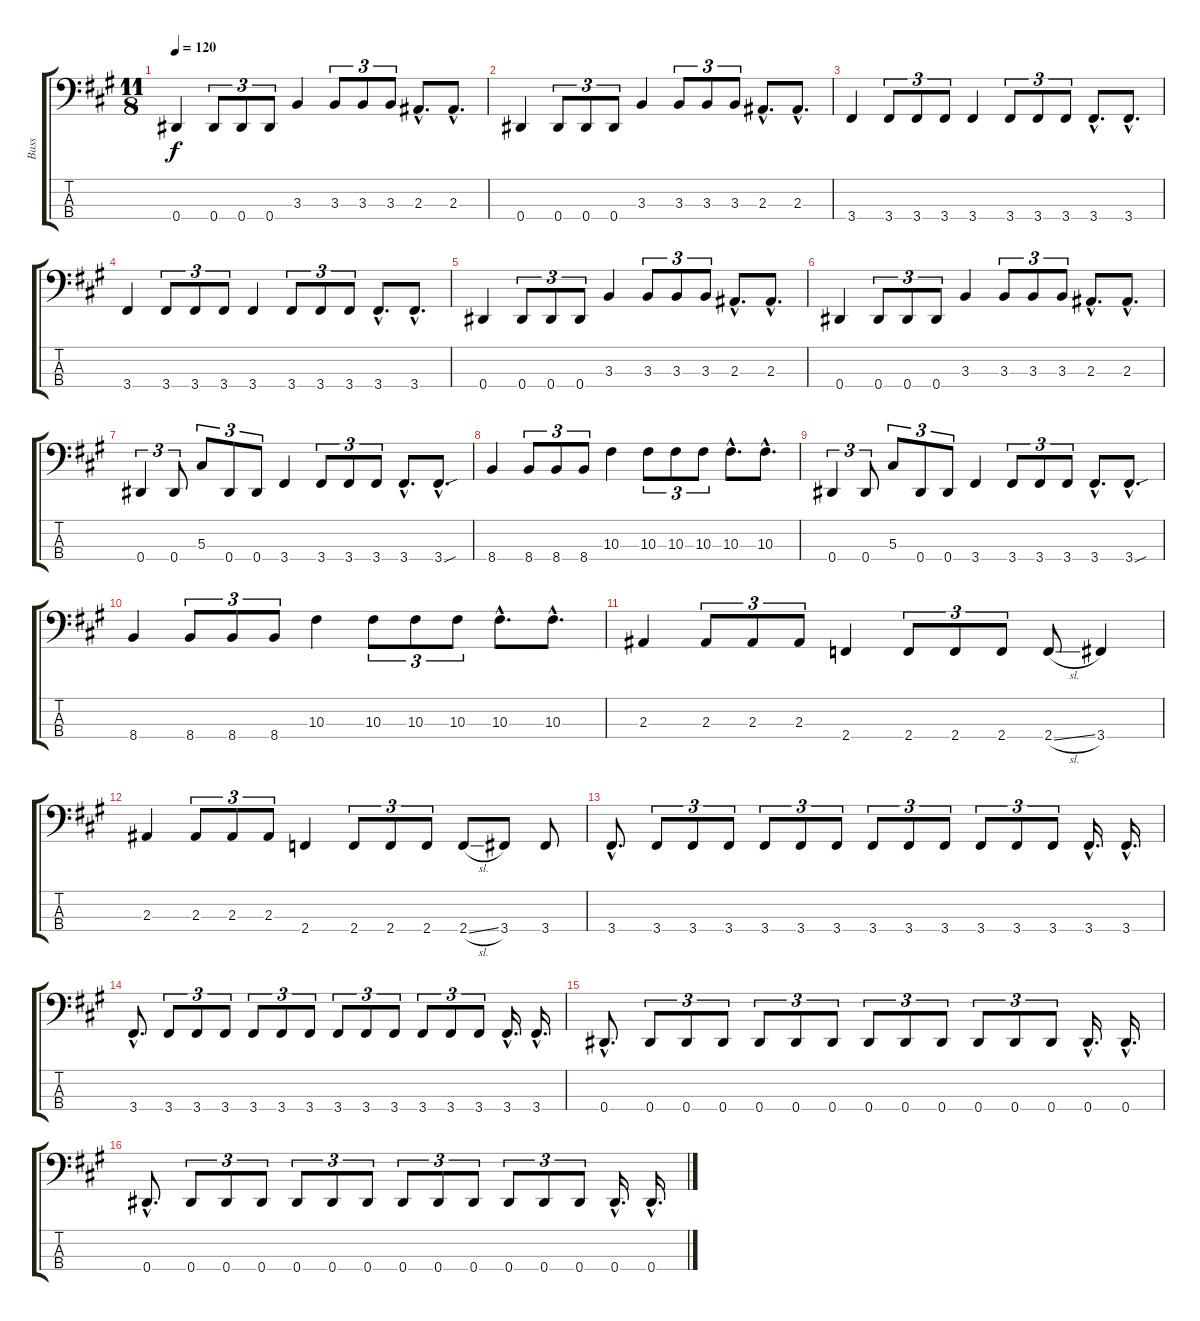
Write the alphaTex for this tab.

\track ("Bass" "Bass") {instrument electricbasspick}
\staff {score tabs}
\tuning (Gb2 Db2 Ab1 Eb1) {hide}
\ts (11 8)
\tempo 120
\clef f4
\ks a
0.4.4{dy f} 0.4.8{tu (3 2)} 0.4.8{tu (3 2)} 0.4.8{tu (3 2)} 3.3.4 3.3.8{tu (3 2)} 3.3.8{tu (3 2)} 3.3.8{tu (3 2)} 2.3{hac}.8{d} 2.3{hac}.8{d} |
0.4.4 0.4.8{tu (3 2)} 0.4.8{tu (3 2)} 0.4.8{tu (3 2)} 3.3.4 3.3.8{tu (3 2)} 3.3.8{tu (3 2)} 3.3.8{tu (3 2)} 2.3{hac}.8{d} 2.3{hac}.8{d} |
3.4.4 3.4.8{tu (3 2)} 3.4.8{tu (3 2)} 3.4.8{tu (3 2)} 3.4.4 3.4.8{tu (3 2)} 3.4.8{tu (3 2)} 3.4.8{tu (3 2)} 3.4{hac}.8{d} 3.4{hac}.8{d} |
3.4.4 3.4.8{tu (3 2)} 3.4.8{tu (3 2)} 3.4.8{tu (3 2)} 3.4.4 3.4.8{tu (3 2)} 3.4.8{tu (3 2)} 3.4.8{tu (3 2)} 3.4{hac}.8{d} 3.4{hac}.8{d} |
0.4.4 0.4.8{tu (3 2)} 0.4.8{tu (3 2)} 0.4.8{tu (3 2)} 3.3.4 3.3.8{tu (3 2)} 3.3.8{tu (3 2)} 3.3.8{tu (3 2)} 2.3{hac}.8{d} 2.3{hac}.8{d} |
0.4.4 0.4.8{tu (3 2)} 0.4.8{tu (3 2)} 0.4.8{tu (3 2)} 3.3.4 3.3.8{tu (3 2)} 3.3.8{tu (3 2)} 3.3.8{tu (3 2)} 2.3{hac}.8{d} 2.3{hac}.8{d} |
0.4.4{tu (3 2)} 0.4.8{tu (3 2)} 5.3.8{tu (3 2)} 0.4.8{tu (3 2)} 0.4.8{tu (3 2)} 3.4.4 3.4.8{tu (3 2)} 3.4.8{tu (3 2)} 3.4.8{tu (3 2)} 3.4{hac}.8{d} 3.4{sou hac}.8{d} |
8.4.4 8.4.8{tu (3 2)} 8.4.8{tu (3 2)} 8.4.8{tu (3 2)} 10.3.4 10.3.8{tu (3 2)} 10.3.8{tu (3 2)} 10.3.8{tu (3 2)} 10.3{hac}.8{d} 10.3{hac}.8{d} |
0.4.4{tu (3 2)} 0.4.8{tu (3 2)} 5.3.8{tu (3 2)} 0.4.8{tu (3 2)} 0.4.8{tu (3 2)} 3.4.4 3.4.8{tu (3 2)} 3.4.8{tu (3 2)} 3.4.8{tu (3 2)} 3.4{hac}.8{d} 3.4{sou hac}.8{d} |
8.4.4 8.4.8{tu (3 2)} 8.4.8{tu (3 2)} 8.4.8{tu (3 2)} 10.3.4 10.3.8{tu (3 2)} 10.3.8{tu (3 2)} 10.3.8{tu (3 2)} 10.3{hac}.8{d} 10.3{hac}.8{d} |
2.3.4 2.3.8{tu (3 2)} 2.3.8{tu (3 2)} 2.3.8{tu (3 2)} 2.4.4 2.4.8{tu (3 2)} 2.4.8{tu (3 2)} 2.4.8{tu (3 2)} 2.4{sl}.8 3.4.4 |
2.3.4 2.3.8{tu (3 2)} 2.3.8{tu (3 2)} 2.3.8{tu (3 2)} 2.4.4 2.4.8{tu (3 2)} 2.4.8{tu (3 2)} 2.4.8{tu (3 2)} 2.4{sl}.8 3.4.8 3.4.8 |
3.4{hac}.8{d} 3.4.8{tu (3 2)} 3.4.8{tu (3 2)} 3.4.8{tu (3 2)} 3.4.8{tu (3 2)} 3.4.8{tu (3 2)} 3.4.8{tu (3 2)} 3.4.8{tu (3 2)} 3.4.8{tu (3 2)} 3.4.8{tu (3 2)} 3.4.8{tu (3 2)} 3.4.8{tu (3 2)} 3.4.8{tu (3 2)} 3.4{hac}.16{d} 3.4{hac}.16{d} |
3.4{hac}.8{d} 3.4.8{tu (3 2)} 3.4.8{tu (3 2)} 3.4.8{tu (3 2)} 3.4.8{tu (3 2)} 3.4.8{tu (3 2)} 3.4.8{tu (3 2)} 3.4.8{tu (3 2)} 3.4.8{tu (3 2)} 3.4.8{tu (3 2)} 3.4.8{tu (3 2)} 3.4.8{tu (3 2)} 3.4.8{tu (3 2)} 3.4{hac}.16{d} 3.4{hac}.16{d} |
0.4{hac}.8{d} 0.4.8{tu (3 2)} 0.4.8{tu (3 2)} 0.4.8{tu (3 2)} 0.4.8{tu (3 2)} 0.4.8{tu (3 2)} 0.4.8{tu (3 2)} 0.4.8{tu (3 2)} 0.4.8{tu (3 2)} 0.4.8{tu (3 2)} 0.4.8{tu (3 2)} 0.4.8{tu (3 2)} 0.4.8{tu (3 2)} 0.4{hac}.16{d} 0.4{hac}.16{d} |
0.4{hac}.8{d} 0.4.8{tu (3 2)} 0.4.8{tu (3 2)} 0.4.8{tu (3 2)} 0.4.8{tu (3 2)} 0.4.8{tu (3 2)} 0.4.8{tu (3 2)} 0.4.8{tu (3 2)} 0.4.8{tu (3 2)} 0.4.8{tu (3 2)} 0.4.8{tu (3 2)} 0.4.8{tu (3 2)} 0.4.8{tu (3 2)} 0.4{hac}.16{d} 0.4{hac}.16{d}
